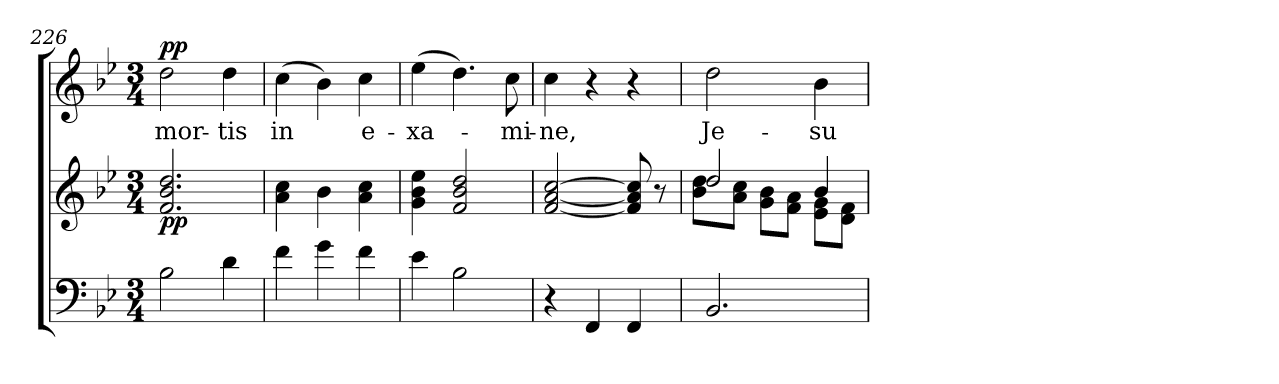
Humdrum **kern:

**kern	**kern	**dynam	**kern	**text	**dynam
*part2	*part2	*part2	*part1	*part1	*part1
*staff3	*staff2	*staff2/3	*staff1	*staff1	*staff1
*clefF4	*clefG2	*	*clefG2	*	*
*	*	*	*ITrd7c12	*	*
*k[b-e-]	*k[b-e-]	*	*k[b-e-]	*	*
*B-:	*B-:	*	*B-:	*	*
*M3/4	*M3/4	*	*M3/4	*	*
=226	=226	=226	=226	=226	=226
!	!	!LO:DY:b	!	!LO:LY:b	!LO:DY:a
2B-\	2.f/ 2.b-/ 2.dd/	pp	2d\	mor-	pp
!	!	!	!	!LO:LY:b	!
4d\	.	.	4d\	-tis	.
=227	=227	=227	=227	=227	=227
!	!	!	!	!LO:LY:b	!
4f\	4a\ 4cc\	.	(>4c\	in	.
4g\	4b-\	.	4B-\)	.	.
!	!	!	!	!LO:LY:b	!
4f\	4a\ 4cc\	.	4c\	e-	.
=228	=228	=228	=228	=228	=228
!	!	!	!	!LO:LY:b	!
4e-\	4g\ 4b-\ 4ee-\	.	(>4e-\	-xa-	.
2B-\	2f/ 2b-/ 2dd/	.	4.d\)	.	.
!	!	!	!	!LO:LY:b	!
.	.	.	8c\	-mi-	.
!!LO:PB:g=z
=229	=229	=229	=229	=229	=229
!	!	!	!	!LO:LY:b	!
4r	[2f/ [2a/ [2cc/	.	4c\	-ne,	.
4FF/	.	.	4r	.	.
4FF/	8f/] 8a/] 8cc/]	.	4r	.	.
.	8r	.	.	.	.
=230	=230	=230	=230	=230	=230
*	*^	*	*	*	*
!	!	!	!	!	!LO:LY:b	!
2.BB-/	2dd/	8b-\ 8dd\L	.	2d\	Je-	.
.	.	8a\ 8cc\J	.	.	.	.
.	.	8g\ 8b-\L	.	.	.	.
.	.	8f\ 8a\J	.	.	.	.
!	!	!	!	!	!LO:LY:b	!
.	4b-/	8e-\ 8g\L	.	4B-\	-su	.
.	.	8d\ 8f\J	.	.	.	.
*	*v	*v	*	*	*	*
=	=	=	=	=	=
*-	*-	*-	*-	*-	*-
